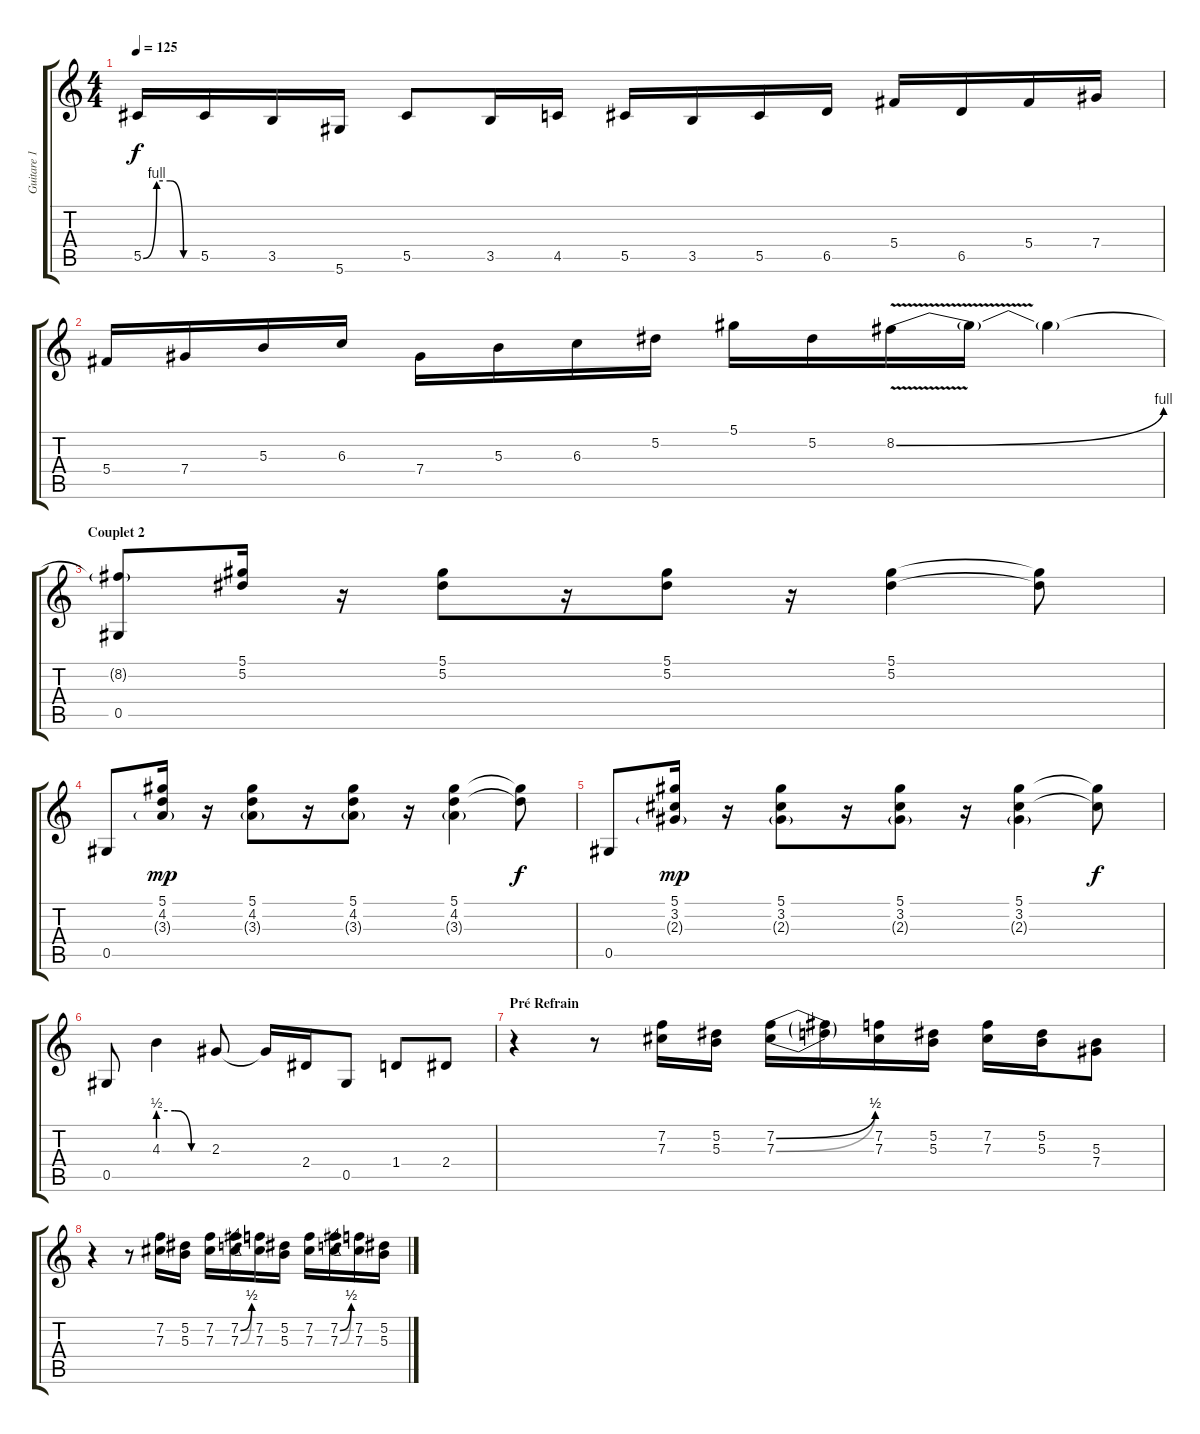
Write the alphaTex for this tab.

\track ("Guitare 1" "Guitare 1") {instrument distortionguitar}
\staff {score tabs}
\tuning (Eb4 Bb3 Gb3 Db3 Ab2 Eb2) {hide}
\ts (4 4)
\tempo 125
\clef g2
\ks c
5.5{be (custom 0 0 15 4 30 4 45 0 60 0)}.16{dy f} 5.5.16 3.5.16 5.6.16 5.5.8 3.5.16 4.5.16 5.5.16 3.5.16 5.5.16 6.5.16 5.4.16 6.5.16 5.4.16 7.4.16 |
5.4.16 7.4.16 5.3.16 6.3.16 7.4.16 5.3.16 6.3.16 5.2.16 5.1.16 5.2.16 8.2{be (bend 0 0 60 4) v}.16 8.2{t}.16 8.2{t}.4 |
\section ("" "Couplet 2")
(8.2{t} 0.5).8 (5.1 5.2).16 r.16 (5.1 5.2).8 r.16 (5.1 5.2).8 r.16 (5.1 5.2).4 (5.1{t} 5.2{t}).8 |
0.5.8 (5.1 4.2 3.3{g}).16{dy mp} r.16 (5.1 4.2 3.3{g}).8 r.16 (5.1 4.2 3.3{g}).8 r.16 (5.1 4.2 3.3{g}).4 (5.1{t} 4.2{t}).8{dy f} |
0.5.8 (5.1 3.2 2.3{g}).16{dy mp} r.16 (5.1 3.2 2.3{g}).8 r.16 (5.1 3.2 2.3{g}).8 r.16 (5.1 3.2 2.3{g}).4 (5.1{t} 3.2{t}).8{dy f} |
0.5.8 4.3{be (custom 0 2 20 2 40 0 60 0)}.4 2.3.8 2.3{t}.16 2.4.16 0.5.8 1.4.8 2.4.8 |
\section ("" "Pré Refrain")
r.4 r.8 (7.2 7.3).16 (5.2 5.3).16 (7.2{be (bend 0 0 60 2)} 7.3{be (bend 0 0 60 2)}).16 (7.2{t} 7.3{t}).16 (7.2 7.3).16 (5.2 5.3).16 (7.2 7.3).16 (5.2 5.3).16 (5.3 7.4).8 |
r.4 r.8 (7.2 7.3).16 (5.2 5.3).16 (7.2 7.3).16 (7.2{be (bend 0 0 60 2)} 7.3{be (bend 0 0 60 2)}).16 (7.2 7.3).16 (5.2 5.3).16 (7.2 7.3).16 (7.2{be (bend 0 0 60 2)} 7.3{be (bend 0 0 60 2)}).16 (7.2 7.3).16 (5.2 5.3).16
